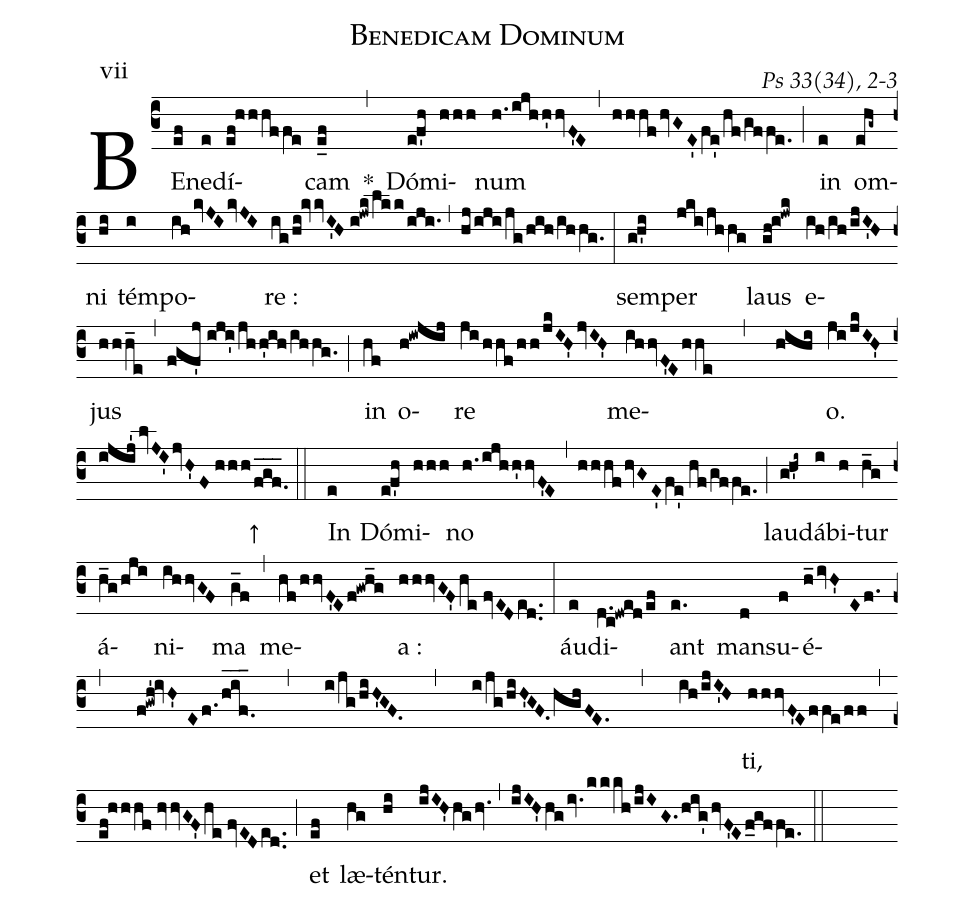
name:Benedicam Dominum;
commentary: Ps 33(34), 2-3;
mode:vii;
%%
(c3) BE(ef)ne(e)dí(ef!hhhffe)cam(e_f) *(,) Dó(e!f'h)mi(hhh)num(h./ijhh'hvF'E) (,) (hhhf/hvGE'/fe'/hf/gffe.) (;) in(e) om(ehg~)ni(hi) tém(i)po(ih/kvJI/kvJI)re~:(ig/hi!kvvI'H//i!jwk/lkk/iji.) (,) (hj/iji/jg/hih/ihhg.) (:) sem(g!h'i)per(jki/jhhg) laus(gh!i!jwk) e(ih/ih/ijI'H)jus(hhh_e) (,) (fgf'j//iji'/jh/h'ih/ihhg.) (;) in(hf) o(h!iwjij)re(ji/hhf/hh/jkIH'/jvIH') me(ihhvF'E/hhe , hihi)o.(ji/jkIH'/ijij'/lvJI'/jvH'F//hhh/fgf.___) (::) ↑() In(e) Dó(e!f'h)mi(hhh)no(h./ijhh'hvF'E) (,) (hhhf/hvGE'/fe'//hf/gffe.) (;) lau(g!h'i~)dá(i)bi(h)tur(h_g) á(h_g/hji)ni(ihhvGF)ma(g_f) (,) me(hf/hhvF'E/f!gwh_g)a~:(hhhvGF'/he//fvED/ed..) (:) áu(e)di(d.c!dwed/ef)ant(e.) man(d)su(f)é(h_/ivH'Ef. , f!gwh'!ivH'E/f./hif.___ , i/jg/hiH'GF. , i/jg/hiH'GF./hghFE. , ih/ijI'H)ti,(hhhvF'E/ffe/ff) (,) (ef!hhhf//hvvGF'/he//fvED/ed..) (;) et(ef) læ(hg)tén(hi)tur.(ijIH'hg/hv.) (,) (ijIH'hg/iv./kkkh/ijIG./hig'/hvF'E/f_gffe.) (::)
